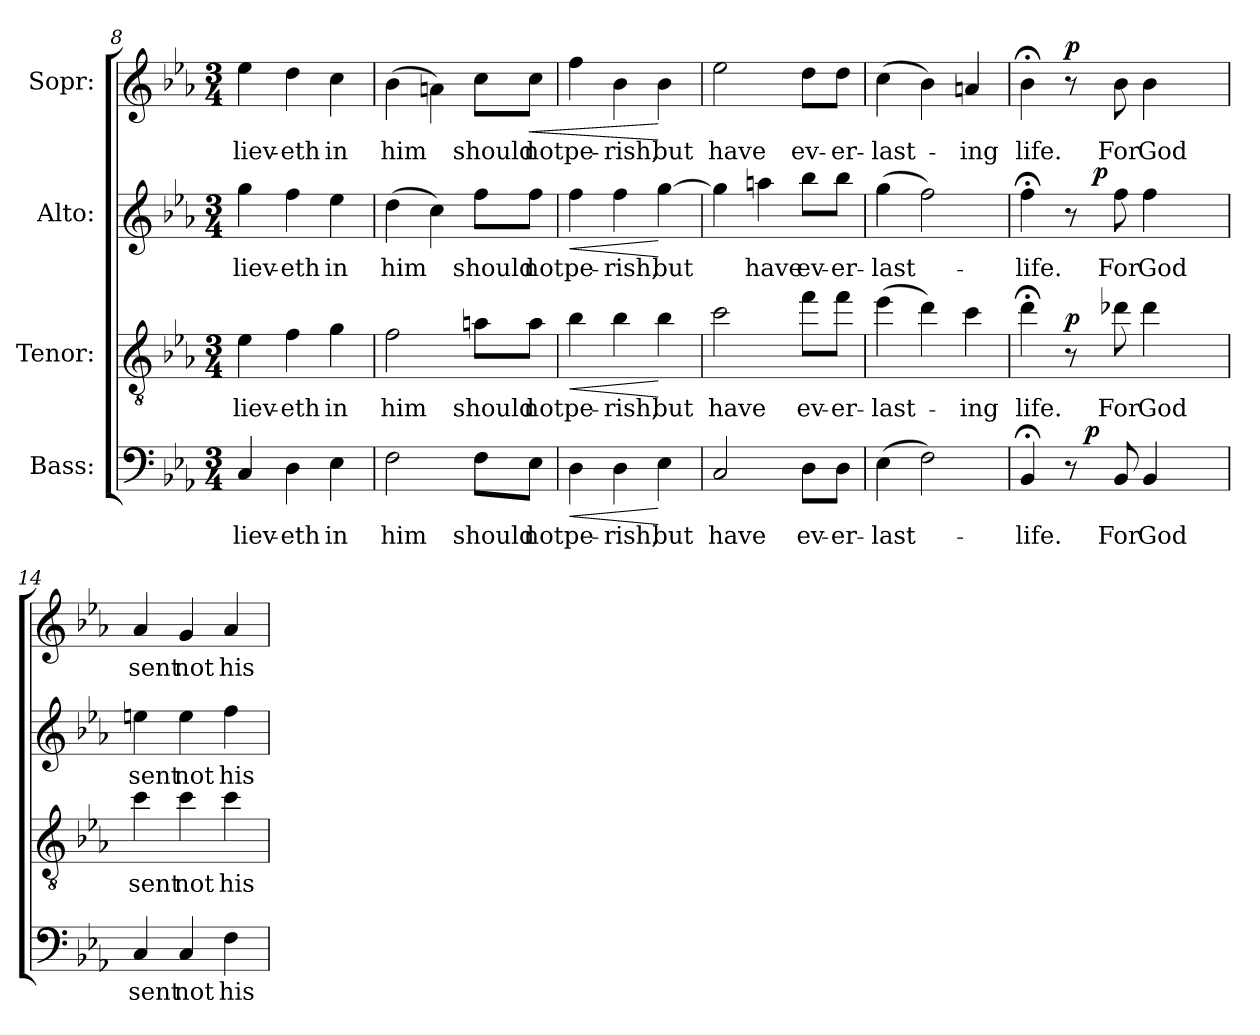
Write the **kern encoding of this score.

**kern	**text	**dynam	**kern	**text	**dynam	**kern	**text	**dynam	**kern	**text	**dynam
*part4	*part4	*part4	*part3	*part3	*part3	*part2	*part2	*part2	*part1	*part1	*part1
*staff4	*staff4	*staff4	*staff3	*staff3	*staff3	*staff2	*staff2	*staff2	*staff1	*staff1	*staff1
*I"Bass:	*	*	*I"Tenor:	*	*	*I"Alto:	*	*	*I"Sopr:	*	*
*clefF4	*	*	*clefGv2	*	*	*clefG2	*	*	*clefG2	*	*
*	*	*	*ITrd7c12	*	*	*ITrd7c12	*	*	*	*	*
*k[b-e-a-]	*	*	*k[b-e-a-]	*	*	*k[b-e-a-]	*	*	*k[b-e-a-]	*	*
*E-:	*	*	*E-:	*	*	*E-:	*	*	*E-:	*	*
*M3/4	*	*	*M3/4	*	*	*M3/4	*	*	*M3/4	*	*
=8	=8	=8	=8	=8	=8	=8	=8	=8	=8	=8	=8
!	!LO:LY:b:color=#000000	!	!	!	!	!	!	!	!	!	!
!	!	!	!	!LO:LY:b:color=#000000	!	!	!	!	!	!	!
!	!	!	!	!	!	!	!LO:LY:b:color=#000000	!	!	!	!
!	!	!	!	!	!	!	!	!	!	!LO:LY:b:color=#000000	!
4Ci/	-liev-	.	4E-i\	-liev-	.	4gi\	-liev-	.	4ee-i\	-liev-	.
!	!LO:LY:b:color=#000000	!	!	!	!	!	!	!	!	!	!
!	!	!	!	!LO:LY:b:color=#000000	!	!	!	!	!	!	!
!	!	!	!	!	!	!	!LO:LY:b:color=#000000	!	!	!	!
!	!	!	!	!	!	!	!	!	!	!LO:LY:b:color=#000000	!
4Di\	-eth	.	4Fi\	-eth	.	4fi\	-eth	.	4ddi\	-eth	.
!	!LO:LY:b:color=#000000	!	!	!	!	!	!	!	!	!	!
!	!	!	!	!LO:LY:b:color=#000000	!	!	!	!	!	!	!
!	!	!	!	!	!	!	!LO:LY:b:color=#000000	!	!	!	!
!	!	!	!	!	!	!	!	!	!	!LO:LY:b:color=#000000	!
4E-i\	in	.	4Gi\	in	.	4e-i\	in	.	4cci\	in	.
=9	=9	=9	=9	=9	=9	=9	=9	=9	=9	=9	=9
!	!LO:LY:b:color=#000000	!	!	!	!	!	!	!	!	!	!
!	!	!	!	!LO:LY:b:color=#000000	!	!	!	!	!	!	!
!	!	!	!	!	!	!	!LO:LY:b:color=#000000	!	!	!	!
!	!	!	!	!	!	!	!	!	!	!LO:LY:b:color=#000000	!
2Fi\	him	.	2Fi\	him	.	(4di\	him	.	(4b-i\	him	.
.	.	.	.	.	.	4ci\)	.	.	4ani\)	.	.
!	!LO:LY:b:color=#000000	!	!	!	!	!	!	!	!	!	!
!	!	!	!	!LO:LY:b:color=#000000	!	!	!	!	!	!	!
!	!	!	!	!	!	!	!LO:LY:b:color=#000000	!	!	!	!
!	!	!	!	!	!	!	!	!	!	!LO:LY:b:color=#000000	!
8Fi\L	should	.	8Ani\L	should	.	8fi\L	should	.	8cci\L	should	.
!	!LO:LY:b:color=#000000	!	!	!	!	!	!	!	!	!	!
!	!	!	!	!LO:LY:b:color=#000000	!	!	!	!	!	!	!
!	!	!	!	!	!	!	!LO:LY:b:color=#000000	!	!	!	!
!	!	!	!	!	!	!	!	!	!	!LO:LY:b:color=#000000	!LO:HP:b
8E-i\J	not	.	8Ai\J	not	.	8fi\J	not	.	8cci\J	not	<
=10	=10	=10	=10	=10	=10	=10	=10	=10	=10	=10	=10
!	!LO:LY:b:color=#000000	!LO:HP:b	!	!	!	!	!	!	!	!	!
!	!	!	!	!LO:LY:b:color=#000000	!LO:HP:b	!	!	!	!	!	!
!	!	!	!	!	!	!	!LO:LY:b:color=#000000	!LO:HP:b	!	!	!
!	!	!	!	!	!	!	!	!	!	!LO:LY:b:color=#000000	!
4Di\	pe-	<	4B-i\	pe-	<	4fi\	pe-	<	4ffi\	pe-	.
!	!LO:LY:b:color=#000000	!	!	!	!	!	!	!	!	!	!
!	!	!	!	!LO:LY:b:color=#000000	!	!	!	!	!	!	!
!	!	!	!	!	!	!	!LO:LY:b:color=#000000	!	!	!	!
!	!	!	!	!	!	!	!	!	!	!LO:LY:b:color=#000000	!
4Di\	-rish,	.	4B-i\	-rish,	.	4fi\	-rish,	.	4b-i\	-rish,	.
!	!LO:LY:b:color=#000000	!	!	!	!	!	!	!	!	!	!
!	!	!	!	!LO:LY:b:color=#000000	!	!	!	!	!	!	!
!	!	!	!	!	!	!	!LO:LY:b:color=#000000	!	!	!	!
!	!	!	!	!	!	!	!	!	!	!LO:LY:b:color=#000000	!
4E-i\	but	[	4B-i\	but	[	[4gi\	but	[	4b-i\	but	[
!!LO:PB:g=z
=11	=11	=11	=11	=11	=11	=11	=11	=11	=11	=11	=11
!	!LO:LY:b:color=#000000	!	!	!	!	!	!	!	!	!	!
!	!	!	!	!LO:LY:b:color=#000000	!	!	!	!	!	!	!
!	!	!	!	!	!	!	!	!	!	!LO:LY:b:color=#000000	!
2Ci/	have	.	2ci\	have	.	4gi\]	.	.	2ee-i\	have	.
!	!	!	!	!	!	!	!LO:LY:b:color=#000000	!	!	!	!
.	.	.	.	.	.	4ani\	have	.	.	.	.
!	!LO:LY:b:color=#000000	!	!	!	!	!	!	!	!	!	!
!	!	!	!	!LO:LY:b:color=#000000	!	!	!	!	!	!	!
!	!	!	!	!	!	!	!LO:LY:b:color=#000000	!	!	!	!
!	!	!	!	!	!	!	!	!	!	!LO:LY:b:color=#000000	!
8Di\L	ev-	.	8fi\L	ev-	.	8b-i\L	ev-	.	8ddi\L	ev-	.
!	!LO:LY:b:color=#000000	!	!	!	!	!	!	!	!	!	!
!	!	!	!	!LO:LY:b:color=#000000	!	!	!	!	!	!	!
!	!	!	!	!	!	!	!LO:LY:b:color=#000000	!	!	!	!
!	!	!	!	!	!	!	!	!	!	!LO:LY:b:color=#000000	!
8Di\J	-er-	.	8fi\J	-er-	.	8b-i\J	-er-	.	8ddi\J	-er-	.
=12	=12	=12	=12	=12	=12	=12	=12	=12	=12	=12	=12
!	!LO:LY:b:color=#000000	!	!	!	!	!	!	!	!	!	!
!	!	!	!	!LO:LY:b:color=#000000	!	!	!	!	!	!	!
!	!	!	!	!	!	!	!LO:LY:b:color=#000000	!	!	!	!
!	!	!	!	!	!	!	!	!	!	!LO:LY:b:color=#000000	!
(4E-i\	-last-	.	(4e-i\	-last-	.	(4gi\	-last-	.	(4cci\	-last-	.
2Fi\)	.	.	4di\)	.	.	2fi\)	.	.	4b-i\)	.	.
!	!	!	!	!LO:LY:b:color=#000000	!	!	!	!	!	!	!
!	!	!	!	!	!	!	!	!	!	!LO:LY:b:color=#000000	!
.	.	.	4ci\	-ing	.	.	.	.	4ani/	-ing	.
=13	=13	=13	=13	=13	=13	=13	=13	=13	=13	=13	=13
!	!LO:LY:b:color=#000000	!	!	!	!	!	!	!	!	!	!
!	!	!	!	!LO:LY:b:color=#000000	!	!	!	!	!	!	!
!	!	!	!	!	!	!	!LO:LY:b:color=#000000	!	!	!	!
!	!	!	!	!	!	!	!	!	!	!LO:LY:b:color=#000000	!
*^	*	*	*	*	*	*^	*	*	*	*	*
4BB-;i/	4ryy	life.	.	4d;i\	life.	.	4f;i\	4ryy	life.	.	4b-;i\	life.	.
8r	32ryy	.	.	8r	.	p	8r	32ryy	.	.	8r	.	p
.	128ryy	.	.	.	.	.	.	64ryy	.	.	.	.	.
.	512.ryy	.	.	.	.	.	.	.	.	.	.	.	.
.	4ryy	.	p	.	.	.	.	.	.	.	.	.	.
.	.	.	.	.	.	.	.	256ryy	.	.	.	.	.
.	.	.	.	.	.	.	.	1024ryy	.	.	.	.	.
.	.	.	.	.	.	.	.	4ryy	.	p	.	.	.
!	!	!LO:LY:b:color=#000000	!	!	!	!	!	!	!	!	!	!	!
!	!	!	!	!	!LO:LY:b:color=#000000	!	!	!	!	!	!	!	!
!	!	!	!	!	!	!	!	!	!LO:LY:b:color=#000000	!	!	!	!
!	!	!	!	!	!	!	!	!	!	!	!	!LO:LY:b:color=#000000	!
8BB-i/	.	For	.	8d-Xi\	For	.	8fi\	.	For	.	8b-i\	For	.
!	!	!LO:LY:b:color=#000000	!	!	!	!	!	!	!	!	!	!	!
!	!	!	!	!	!LO:LY:b:color=#000000	!	!	!	!	!	!	!	!
!	!	!	!	!	!	!	!	!	!LO:LY:b:color=#000000	!	!	!	!
!	!	!	!	!	!	!	!	!	!	!	!	!LO:LY:b:color=#000000	!
4BB-i/	.	God	.	4d-i\	God	.	4fi\	.	God	.	4b-i\	God	.
.	8ryy	.	.	.	.	.	.	.	.	.	.	.	.
.	.	.	.	.	.	.	.	8ryy	.	.	.	.	.
.	16ryy	.	.	.	.	.	.	.	.	.	.	.	.
.	.	.	.	.	.	.	.	16ryy	.	.	.	.	.
.	64ryy	.	.	.	.	.	.	.	.	.	.	.	.
.	.	.	.	.	.	.	.	128ryy	.	.	.	.	.
.	256ryy	.	.	.	.	.	.	.	.	.	.	.	.
.	.	.	.	.	.	.	.	512.ryy	.	.	.	.	.
.	1024ryy	.	.	.	.	.	.	.	.	.	.	.	.
*v	*v	*	*	*	*	*	*v	*v	*	*	*	*	*
=14	=14	=14	=14	=14	=14	=14	=14	=14	=14	=14	=14
*^	*	*	*	*	*	*^	*	*	*	*	*
!	!	!LO:LY:b:color=#000000	!	!	!	!	!	!	!	!	!	!	!
*v	*v	*	*	*	*	*	*v	*v	*	*	*	*	*
*^	*	*	*	*	*	*^	*	*	*	*	*
!	!	!	!	!	!LO:LY:b:color=#000000	!	!	!	!	!	!	!	!
*v	*v	*	*	*	*	*	*v	*v	*	*	*	*	*
*^	*	*	*	*	*	*^	*	*	*	*	*
!	!	!	!	!	!	!	!	!	!LO:LY:b:color=#000000	!	!	!	!
*v	*v	*	*	*	*	*	*v	*v	*	*	*	*	*
*^	*	*	*	*	*	*^	*	*	*	*	*
!	!	!	!	!	!	!	!	!	!	!	!	!LO:LY:b:color=#000000	!
*v	*v	*	*	*	*	*	*v	*v	*	*	*	*	*
4Ci/	sent	.	4ci\	sent	.	4eni\	sent	.	4a-i/	sent	.
!	!LO:LY:b:color=#000000	!	!	!	!	!	!	!	!	!	!
!	!	!	!	!LO:LY:b:color=#000000	!	!	!	!	!	!	!
!	!	!	!	!	!	!	!LO:LY:b:color=#000000	!	!	!	!
!	!	!	!	!	!	!	!	!	!	!LO:LY:b:color=#000000	!
4Ci/	not	.	4ci\	not	.	4ei\	not	.	4gi/	not	.
!	!LO:LY:b:color=#000000	!	!	!	!	!	!	!	!	!	!
!	!	!	!	!LO:LY:b:color=#000000	!	!	!	!	!	!	!
!	!	!	!	!	!	!	!LO:LY:b:color=#000000	!	!	!	!
!	!	!	!	!	!	!	!	!	!	!LO:LY:b:color=#000000	!
4Fi\	his	.	4ci\	his	.	4fi\	his	.	4a-i/	his	.
=	=	=	=	=	=	=	=	=	=	=	=
*-	*-	*-	*-	*-	*-	*-	*-	*-	*-	*-	*-
